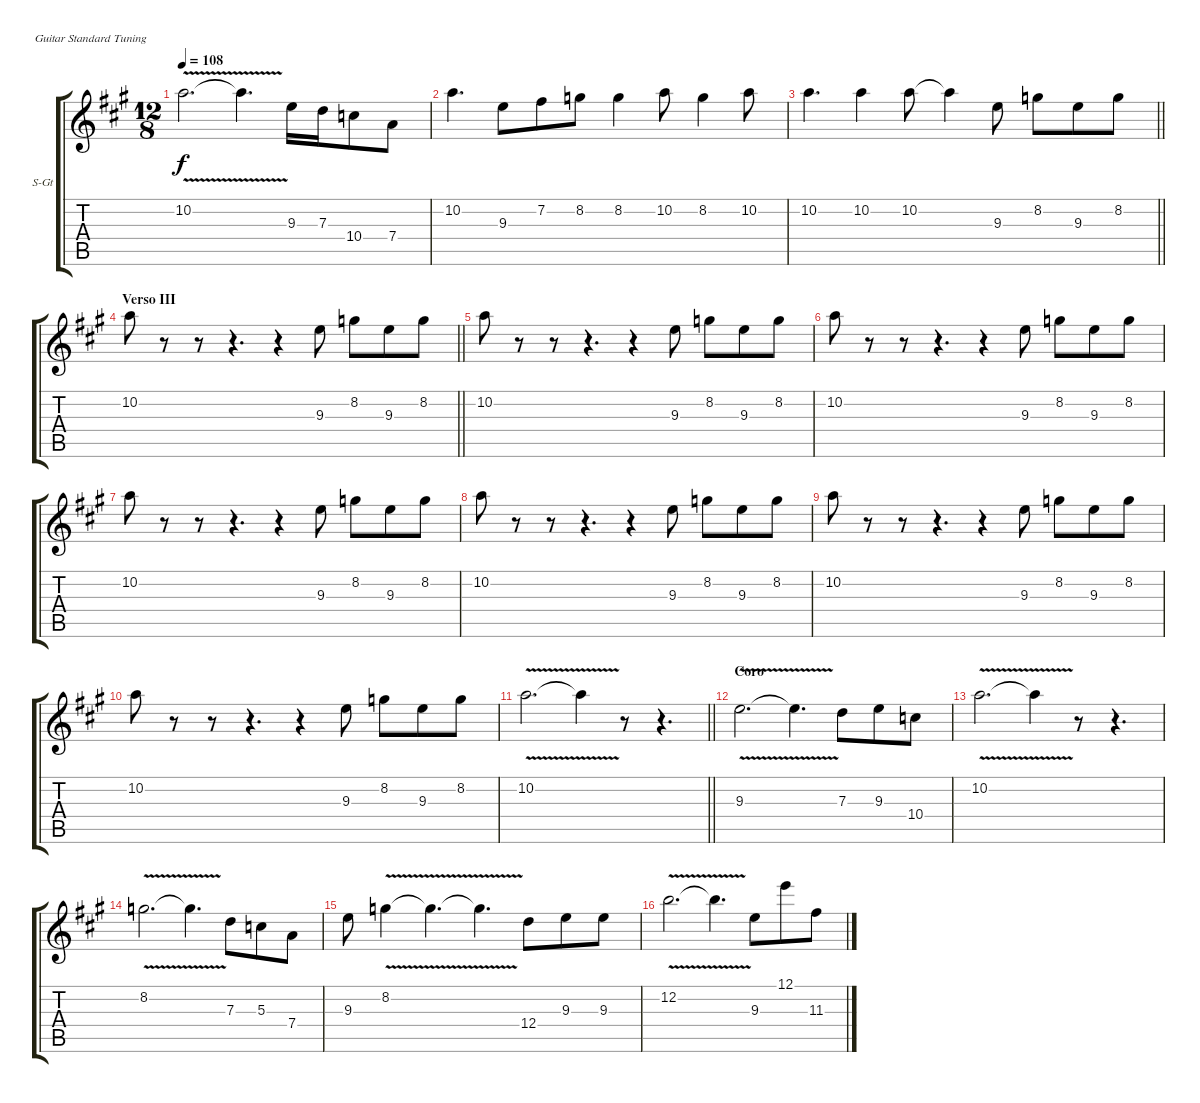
\bracketExtendMode groupsimilarinstruments
\firstSystemTrackNameOrientation horizontal
\otherSystemsTrackNameOrientation horizontal
\track ("Armonica" "S-Gt") {instrument harmonica}
\staff {score tabs}
\tuning (E4 B3 G3 D3 A2 E2)
\displaytranspose 12
\ts (12 8)
\tempo 108
\clef g2
\ks a
10.2{v}.2{d dy f} 10.2{v t}.4{d} 9.3.16 7.3.16 10.4.8 7.4.8 |
10.2.4{d} 9.3.8 7.2.8 8.2.8 8.2.4 10.2.8 8.2.4 10.2.8 |
\barLineRight lightlight
10.2.4{d} 10.2.4 10.2.8 10.2{t}.4 9.3.8 8.2.8 9.3.8 8.2.8 |
\section ("" "Verso III")
\barLineRight lightlight
10.2.8 r.8 r.8 r.4{d} r.4 9.3.8 8.2.8 9.3.8 8.2.8 |
\section ("" "")
10.2.8 r.8 r.8 r.4{d} r.4 9.3.8 8.2.8 9.3.8 8.2.8 |
10.2.8 r.8 r.8 r.4{d} r.4 9.3.8 8.2.8 9.3.8 8.2.8 |
10.2.8 r.8 r.8 r.4{d} r.4 9.3.8 8.2.8 9.3.8 8.2.8 |
10.2.8 r.8 r.8 r.4{d} r.4 9.3.8 8.2.8 9.3.8 8.2.8 |
10.2.8 r.8 r.8 r.4{d} r.4 9.3.8 8.2.8 9.3.8 8.2.8 |
10.2.8 r.8 r.8 r.4{d} r.4 9.3.8 8.2.8 9.3.8 8.2.8 |
\barLineRight lightlight
10.2{v}.2{d} 10.2{v t}.4 r.8 r.4{d} |
\section ("" "Coro")
9.3{v}.2{d} 9.3{v t}.4{d} 7.3.8 9.3.8 10.4.8 |
10.2{v}.2{d} 10.2{v t}.4 r.8 r.4{d} |
8.2{v}.2{d} 8.2{v t}.4{d} 7.3.8 5.3.8 7.4.8 |
9.3.8 8.2{v}.4 8.2{v t}.4{d} 8.2{v t}.4{d} 12.4.8 9.3.8 9.3.8 |
12.2{v}.2{d} 12.2{v t}.4{d} 9.3.8 12.1.8 11.3.8
